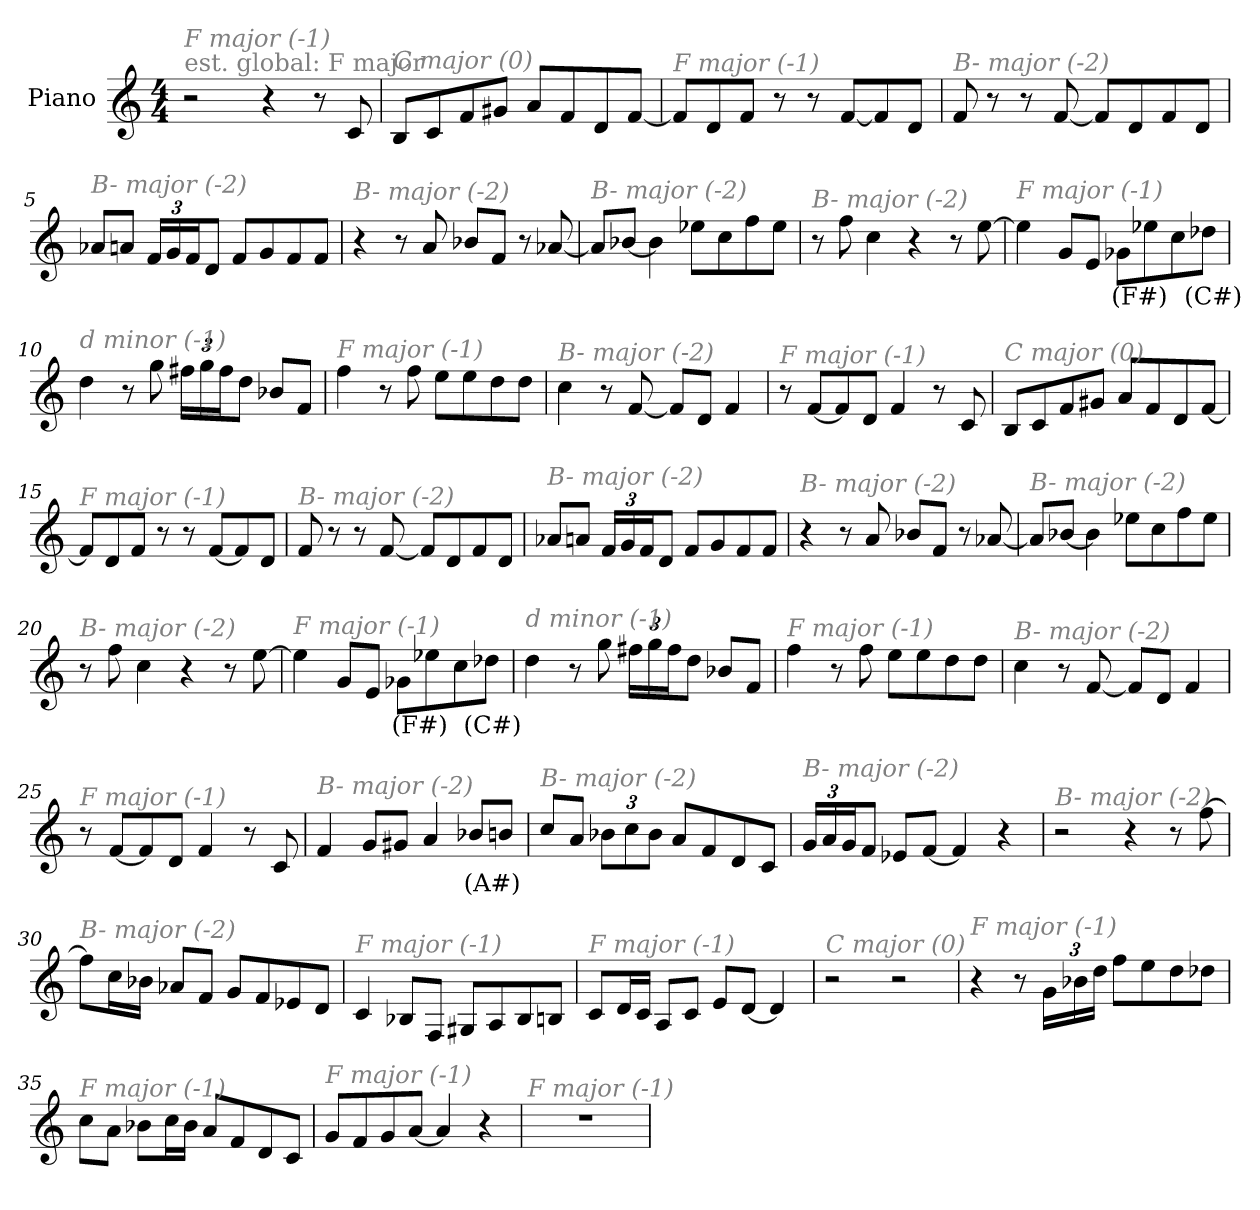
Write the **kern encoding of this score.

**kern	**text
*part1	*part1
*staff1	*staff1
*I"Piano	*
*I'Pno	*
*clefG2	*
*k[]	*
*M4/4	*
*MM165	*
=1	=1
!LO:TX:a:color=#808080:t=est. global&colon; F major	!
!LO:TX:i:color=#808080:t=F major (-1)	!
2r	.
4r	.
8r	.
8c/	.
=2	=2
!LO:TX:i:color=#808080:t=C major (0)	!
8B/L	.
8c/	.
8f/	.
8g#X/J	.
8a/L	.
8f/	.
8d/	.
[8f/J	.
=3	=3
!LO:TX:i:color=#808080:t=F major (-1)	!
8f/L]	.
8d/	.
8f/J	.
8r	.
8r	.
[8f/L	.
8f/]	.
8d/J	.
=4	=4
!LO:TX:i:color=#808080:t=B- major (-2)	!
8f/	.
8r	.
8r	.
[8f/	.
8f/L]	.
8d/	.
8f/	.
8d/J	.
!!LO:LB:g=z
=5	=5
!LO:TX:i:color=#808080:t=B- major (-2)	!
8a-X/L	.
8an/J	.
*Xbrackettup	*
24f/LL	.
24g/	.
24f/J	.
8d/J	.
8f/L	.
8g/	.
8f/	.
8f/J	.
=6	=6
!LO:TX:i:color=#808080:t=B- major (-2)	!
4r	.
8r	.
8a/	.
8b-X/L	.
8f/J	.
8r	.
[8a-X/	.
=7	=7
!LO:TX:i:color=#808080:t=B- major (-2)	!
8a-/L]	.
[8b-X/J	.
4b-\]	.
8ee-X\L	.
8cc\	.
8ff\	.
8ee-\J	.
=8	=8
!LO:TX:i:color=#808080:t=B- major (-2)	!
8r	.
8ff\	.
4cc\	.
4r	.
8r	.
[8ee\	.
!!LO:LB:g=z
=9	=9
!LO:TX:i:color=#808080:t=F major (-1)	!
4ee\]	.
8g/L	.
8e/J	.
8g-Xi\L	(F#)
8ee-X\	.
8cc\	.
8dd-Xi\J	(C#)
=10	=10
!LO:TX:i:color=#808080:t=d minor (-1)	!
4dd\	.
8r	.
8gg\	.
24ff#X\LL	.
24gg\	.
24ff#\J	.
8dd\J	.
8b-X/L	.
8f/J	.
=11	=11
!LO:TX:i:color=#808080:t=F major (-1)	!
4ff\	.
8r	.
8ff\	.
8ee\L	.
8ee\	.
8dd\	.
8dd\J	.
=12	=12
!LO:TX:i:color=#808080:t=B- major (-2)	!
4cc\	.
8r	.
[8f/	.
8f/L]	.
8d/J	.
4f/	.
!!LO:LB:g=z
=13	=13
!LO:TX:i:color=#808080:t=F major (-1)	!
8r	.
[8f/L	.
8f/]	.
8d/J	.
4f/	.
8r	.
8c/	.
=14	=14
!LO:TX:i:color=#808080:t=C major (0)	!
8B/L	.
8c/	.
8f/	.
8g#X/J	.
8a/L	.
8f/	.
8d/	.
[8f/J	.
=15	=15
!LO:TX:i:color=#808080:t=F major (-1)	!
8f/L]	.
8d/	.
8f/J	.
8r	.
8r	.
[8f/L	.
8f/]	.
8d/J	.
=16	=16
!LO:TX:i:color=#808080:t=B- major (-2)	!
8f/	.
8r	.
8r	.
[8f/	.
8f/L]	.
8d/	.
8f/	.
8d/J	.
!!LO:LB:g=z
=17	=17
!LO:TX:i:color=#808080:t=B- major (-2)	!
8a-X/L	.
8an/J	.
24f/LL	.
24g/	.
24f/J	.
8d/J	.
8f/L	.
8g/	.
8f/	.
8f/J	.
=18	=18
!LO:TX:i:color=#808080:t=B- major (-2)	!
4r	.
8r	.
8a/	.
8b-X/L	.
8f/J	.
8r	.
[8a-X/	.
=19	=19
!LO:TX:i:color=#808080:t=B- major (-2)	!
8a-/L]	.
[8b-X/J	.
4b-\]	.
8ee-X\L	.
8cc\	.
8ff\	.
8ee-\J	.
=20	=20
!LO:TX:i:color=#808080:t=B- major (-2)	!
8r	.
8ff\	.
4cc\	.
4r	.
8r	.
[8ee\	.
!!LO:LB:g=z
=21	=21
!LO:TX:i:color=#808080:t=F major (-1)	!
4ee\]	.
8g/L	.
8e/J	.
8g-Xi\L	(F#)
8ee-X\	.
8cc\	.
8dd-Xi\J	(C#)
=22	=22
!LO:TX:i:color=#808080:t=d minor (-1)	!
4dd\	.
8r	.
8gg\	.
24ff#X\LL	.
24gg\	.
24ff#\J	.
8dd\J	.
8b-X/L	.
8f/J	.
=23	=23
!LO:TX:i:color=#808080:t=F major (-1)	!
4ff\	.
8r	.
8ff\	.
8ee\L	.
8ee\	.
8dd\	.
8dd\J	.
=24	=24
!LO:TX:i:color=#808080:t=B- major (-2)	!
4cc\	.
8r	.
[8f/	.
8f/L]	.
8d/J	.
4f/	.
!!LO:LB:g=z
=25	=25
!LO:TX:i:color=#808080:t=F major (-1)	!
8r	.
[8f/L	.
8f/]	.
8d/J	.
4f/	.
8r	.
8c/	.
=26	=26
!LO:TX:i:color=#808080:t=B- major (-2)	!
4f/	.
8g/L	.
8g#X/J	.
4a/	.
8b-Xi/L	(A#)
8b/J	.
=27	=27
!LO:TX:i:color=#808080:t=B- major (-2)	!
8cc/L	.
8a/J	.
12b-X\L	.
12cc\	.
12b-\J	.
8a/L	.
8f/	.
8d/	.
8c/J	.
=28	=28
!LO:TX:i:color=#808080:t=B- major (-2)	!
24g/LL	.
24a/	.
24g/J	.
8f/J	.
8e-X/L	.
[8f/J	.
4f/]	.
4r	.
=29	=29
!LO:TX:i:color=#808080:t=B- major (-2)	!
2r	.
4r	.
8r	.
[8ff\	.
!!LO:LB:g=z
=30	=30
!LO:TX:i:color=#808080:t=B- major (-2)	!
8ff\L]	.
16cc\L	.
16b-X\JJ	.
8a-X/L	.
8f/J	.
8g/L	.
8f/	.
8e-X/	.
8d/J	.
=31	=31
!LO:TX:i:color=#808080:t=F major (-1)	!
4c/	.
8B-X/L	.
8F/J	.
8G#X/L	.
8A/	.
8B-/	.
8Bn/J	.
=32	=32
!LO:TX:i:color=#808080:t=F major (-1)	!
8c/L	.
16d/L	.
16c/JJ	.
8A/L	.
8c/J	.
8e/L	.
[8d/J	.
4d/]	.
=33	=33
!LO:TX:i:color=#808080:t=C major (0)	!
2r	.
2r	.
!!LO:LB:g=z
=34	=34
!LO:TX:i:color=#808080:t=F major (-1)	!
4r	.
8r	.
24g\LL	.
24b-X\	.
24dd\JJ	.
8ff\L	.
8ee\	.
8dd\	.
8dd-X\J	.
=35	=35
!LO:TX:i:color=#808080:t=F major (-1)	!
8cc\L	.
8a\J	.
8b-X\L	.
16cc\L	.
16b-\JJ	.
8a/L	.
8f/	.
8d/	.
8c/J	.
=36	=36
!LO:TX:i:color=#808080:t=F major (-1)	!
8g/L	.
8f/	.
8g/	.
[8a/J	.
4a/]	.
4r	.
=37	=37
!LO:TX:i:color=#808080:t=F major (-1)	!
1r	.
=	=
*-	*-
